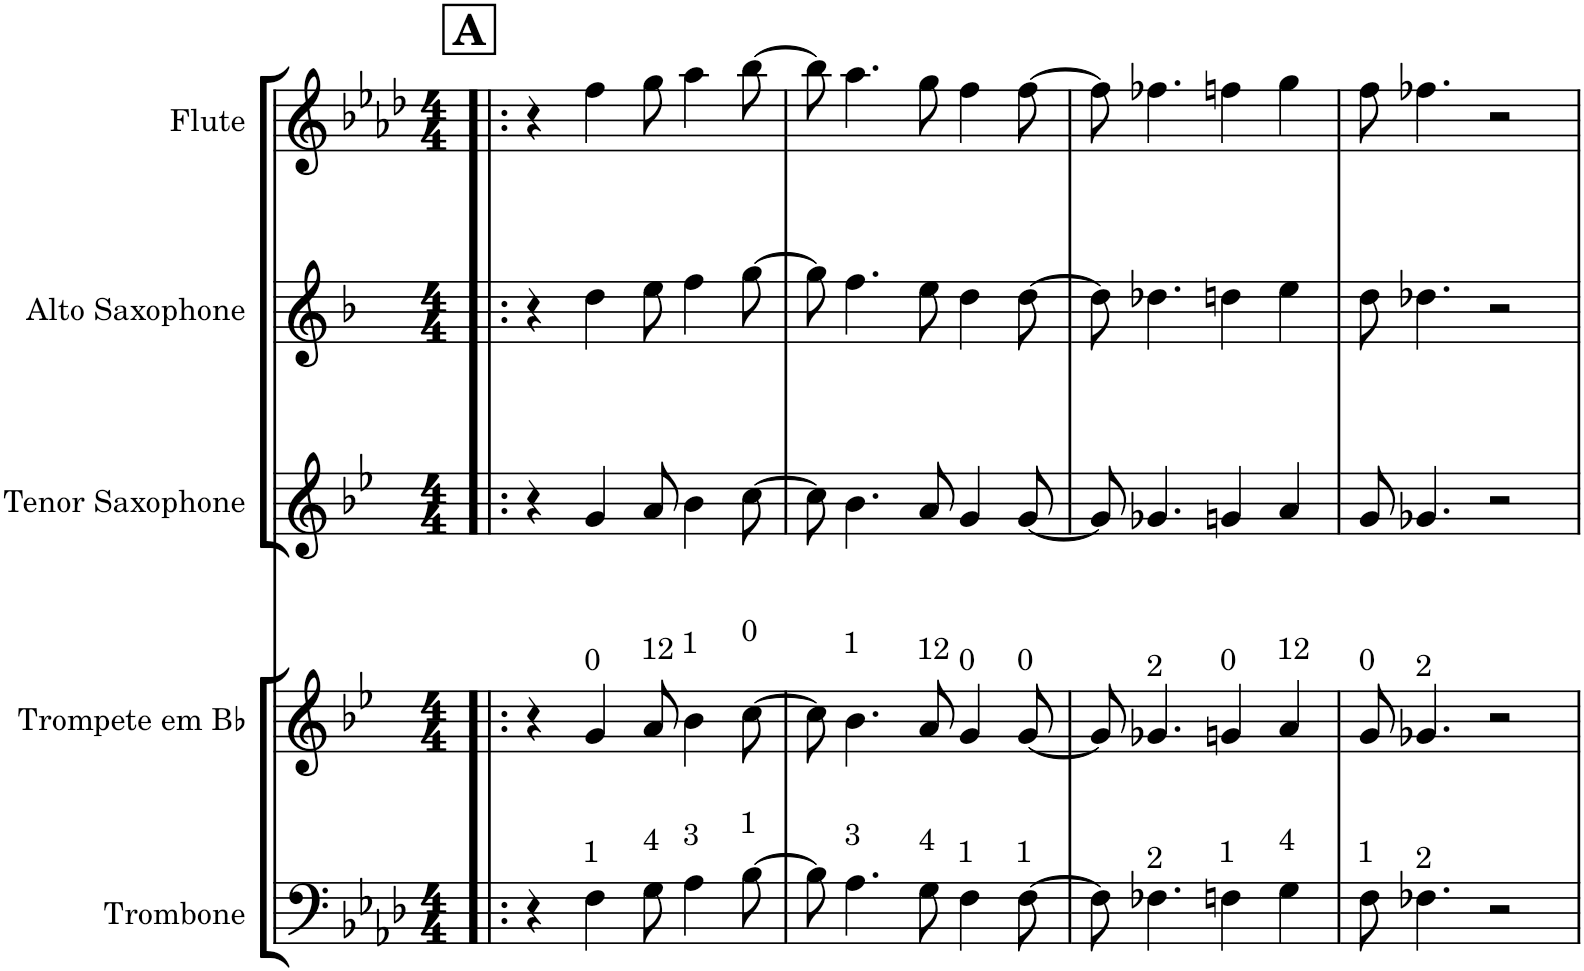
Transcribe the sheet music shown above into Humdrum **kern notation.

**kern	**kern	**kern	**kern	**kern
*part5	*part4	*part3	*part2	*part1
*staff5	*staff4	*staff3	*staff2	*staff1
*I"Trombone	*I"Trompete em Bb	*I"Tenor Saxophone	*I"Alto Saxophone	*I"Flute
*I'Tbn.	*I'Tpt. em Bb	*I'T. Sax.	*I'A. Sax.	*I'Fl.
*clefF4	*clefG2	*clefG2	*clefG2	*clefG2
*	*Trd1c2	*Trd8c14	*Trd5c9	*
*k[b-e-a-d-]	*k[b-e-]	*k[b-e-]	*k[b-]	*k[b-e-a-d-]
*M4/4	*M4/4	*M4/4	*M4/4	*M4/4
!!LO:REH:place=s1:a:B:cj:fs=14:t=A
=1!|:	=1!|:	=1!|:	=1!|:	=1!|:
4r	4r	4r	4r	4r
!	!LO:TX:a:t=0	!	!	!
!LO:TX:a:t=1	!	!	!	!
4F\	4g/	4g/	4dd\	4ff\
!	!LO:TX:a:t=12	!	!	!
!LO:TX:a:t=4	!	!	!	!
8G\	8a/	8a/	8ee\	8gg\
!	!LO:TX:a:t=1	!	!	!
!LO:TX:a:t=3	!	!	!	!
4A-\	4b-\	4b-\	4ff\	4aa-\
!	!LO:TX:a:t=0	!	!	!
!LO:TX:a:t=1	!	!	!	!
[8B-\	[8cc\	[8cc\	[8gg\	[8bb-\
=2	=2	=2	=2	=2
8B-\]	8cc\]	8cc\]	8gg\]	8bb-\]
!	!LO:TX:a:t=1	!	!	!
!LO:TX:a:t=3	!	!	!	!
4.A-\	4.b-\	4.b-\	4.ff\	4.aa-\
!	!LO:TX:a:t=12	!	!	!
!LO:TX:a:t=4	!	!	!	!
8G\	8a/	8a/	8ee\	8gg\
!	!LO:TX:a:t=0	!	!	!
!LO:TX:a:t=1	!	!	!	!
4F\	4g/	4g/	4dd\	4ff\
!	!LO:TX:a:t=0	!	!	!
!LO:TX:a:t=1	!	!	!	!
[8F\	[8g/	[8g/	[8dd\	[8ff\
=3	=3	=3	=3	=3
8F\]	8g/]	8g/]	8dd\]	8ff\]
!	!LO:TX:a:t=2	!	!	!
!LO:TX:a:t=2	!	!	!	!
4.F-X\	4.g-X/	4.g-X/	4.dd-X\	4.ff-X\
!	!LO:TX:a:t=0	!	!	!
!LO:TX:a:t=1	!	!	!	!
4Fn\	4gn/	4gn/	4ddn\	4ffn\
!	!LO:TX:a:t=12	!	!	!
!LO:TX:a:t=4	!	!	!	!
4G\	4a/	4a/	4ee\	4gg\
=4	=4	=4	=4	=4
!	!LO:TX:a:t=0	!	!	!
!LO:TX:a:t=1	!	!	!	!
8F\	8g/	8g/	8dd\	8ff\
!	!LO:TX:a:t=2	!	!	!
!LO:TX:a:t=2	!	!	!	!
4.F-X\	4.g-X/	4.g-X/	4.dd-X\	4.ff-X\
2r	2r	2r	2r	2r
=	=	=	=	=
*-	*-	*-	*-	*-
